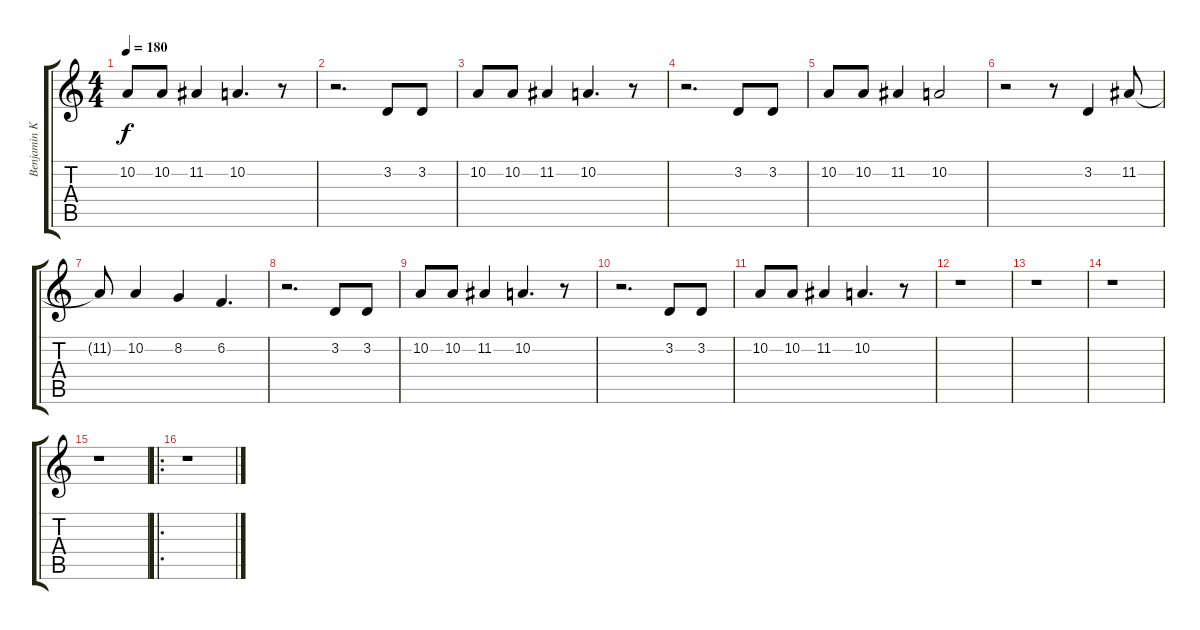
\track ("Benjamin Kowalewicz (Vocals)" "Benjamin K") {instrument violin}
\staff {score tabs}
\tuning (E4 B3 G3 D3 A2 D2) {hide}
\ts (4 4)
\tempo 180
\clef g2
\ks c
10.2.8{dy f} 10.2.8 11.2.4 10.2.4{d} r.8 |
r.2{d} 3.2.8 3.2.8 |
10.2.8 10.2.8 11.2.4 10.2.4{d} r.8 |
r.2{d} 3.2.8 3.2.8 |
10.2.8 10.2.8 11.2.4 10.2.2 |
r.2 r.8 3.2.4 11.2.8 |
11.2{t}.8 10.2.4 8.2.4 6.2.4{d} |
r.2{d} 3.2.8 3.2.8 |
10.2.8 10.2.8 11.2.4 10.2.4{d} r.8 |
r.2{d} 3.2.8 3.2.8 |
10.2.8 10.2.8 11.2.4 10.2.4{d} r.8 |
r.1 |
r.1 |
r.1 |
r.1 |
\ro
r.1
